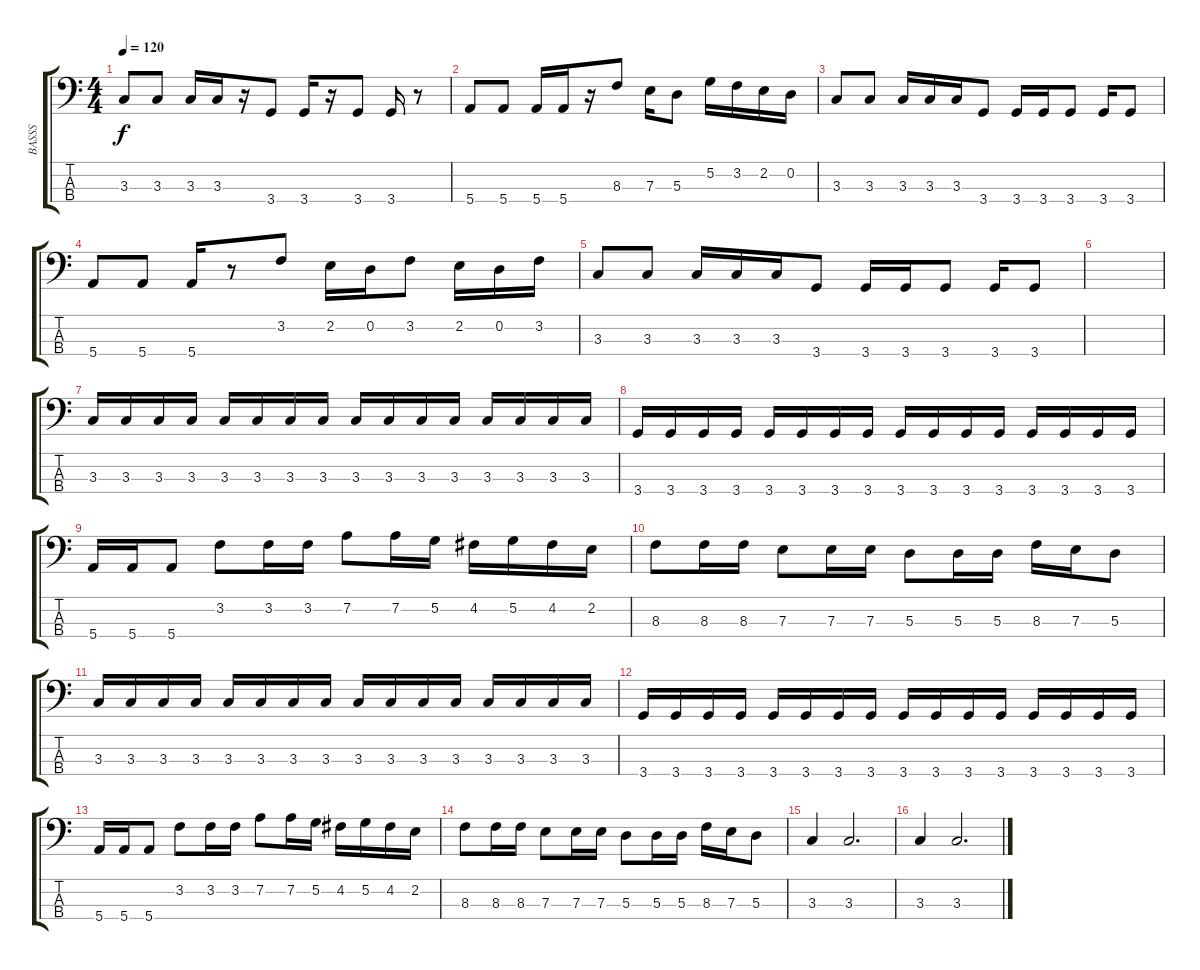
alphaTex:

\track ("BASSS" "BASSS") {instrument electricbassfinger}
\staff {score tabs}
\tuning (G2 D2 A1 E1) {hide}
\ts (4 4)
\tempo 120
\clef f4
\ks c
3.3.8{dy f} 3.3.8 3.3.16 3.3.16 r.16 3.4.8 3.4.16 r.16 3.4.8 3.4.16 r.8 |
5.4.8 5.4.8 5.4.16 5.4.16 r.16 8.3.8 7.3.16 5.3.8 5.2.16 3.2.16 2.2.16 0.2.16 |
3.3.8 3.3.8 3.3.16 3.3.16 3.3.16 3.4.8 3.4.16 3.4.16 3.4.8 3.4.16 3.4.8 |
5.4.8 5.4.8 5.4.16 r.8 3.2.8 2.2.16 0.2.16 3.2.8 2.2.16 0.2.16 3.2.16 |
3.3.8 3.3.8 3.3.16 3.3.16 3.3.16 3.4.8 3.4.16 3.4.16 3.4.8 3.4.16 3.4.8 |
|
3.3.16 3.3.16 3.3.16 3.3.16 3.3.16 3.3.16 3.3.16 3.3.16 3.3.16 3.3.16 3.3.16 3.3.16 3.3.16 3.3.16 3.3.16 3.3.16 |
3.4.16 3.4.16 3.4.16 3.4.16 3.4.16 3.4.16 3.4.16 3.4.16 3.4.16 3.4.16 3.4.16 3.4.16 3.4.16 3.4.16 3.4.16 3.4.16 |
5.4.16 5.4.16 5.4.8 3.2.8 3.2.16 3.2.16 7.2.8 7.2.16 5.2.16 4.2.16 5.2.16 4.2.16 2.2.16 |
8.3.8 8.3.16 8.3.16 7.3.8 7.3.16 7.3.16 5.3.8 5.3.16 5.3.16 8.3.16 7.3.16 5.3.8 |
3.3.16 3.3.16 3.3.16 3.3.16 3.3.16 3.3.16 3.3.16 3.3.16 3.3.16 3.3.16 3.3.16 3.3.16 3.3.16 3.3.16 3.3.16 3.3.16 |
3.4.16 3.4.16 3.4.16 3.4.16 3.4.16 3.4.16 3.4.16 3.4.16 3.4.16 3.4.16 3.4.16 3.4.16 3.4.16 3.4.16 3.4.16 3.4.16 |
5.4.16 5.4.16 5.4.8 3.2.8 3.2.16 3.2.16 7.2.8 7.2.16 5.2.16 4.2.16 5.2.16 4.2.16 2.2.16 |
8.3.8 8.3.16 8.3.16 7.3.8 7.3.16 7.3.16 5.3.8 5.3.16 5.3.16 8.3.16 7.3.16 5.3.8 |
3.3.4 3.3.2{d} |
3.3.4 3.3.2{d}
